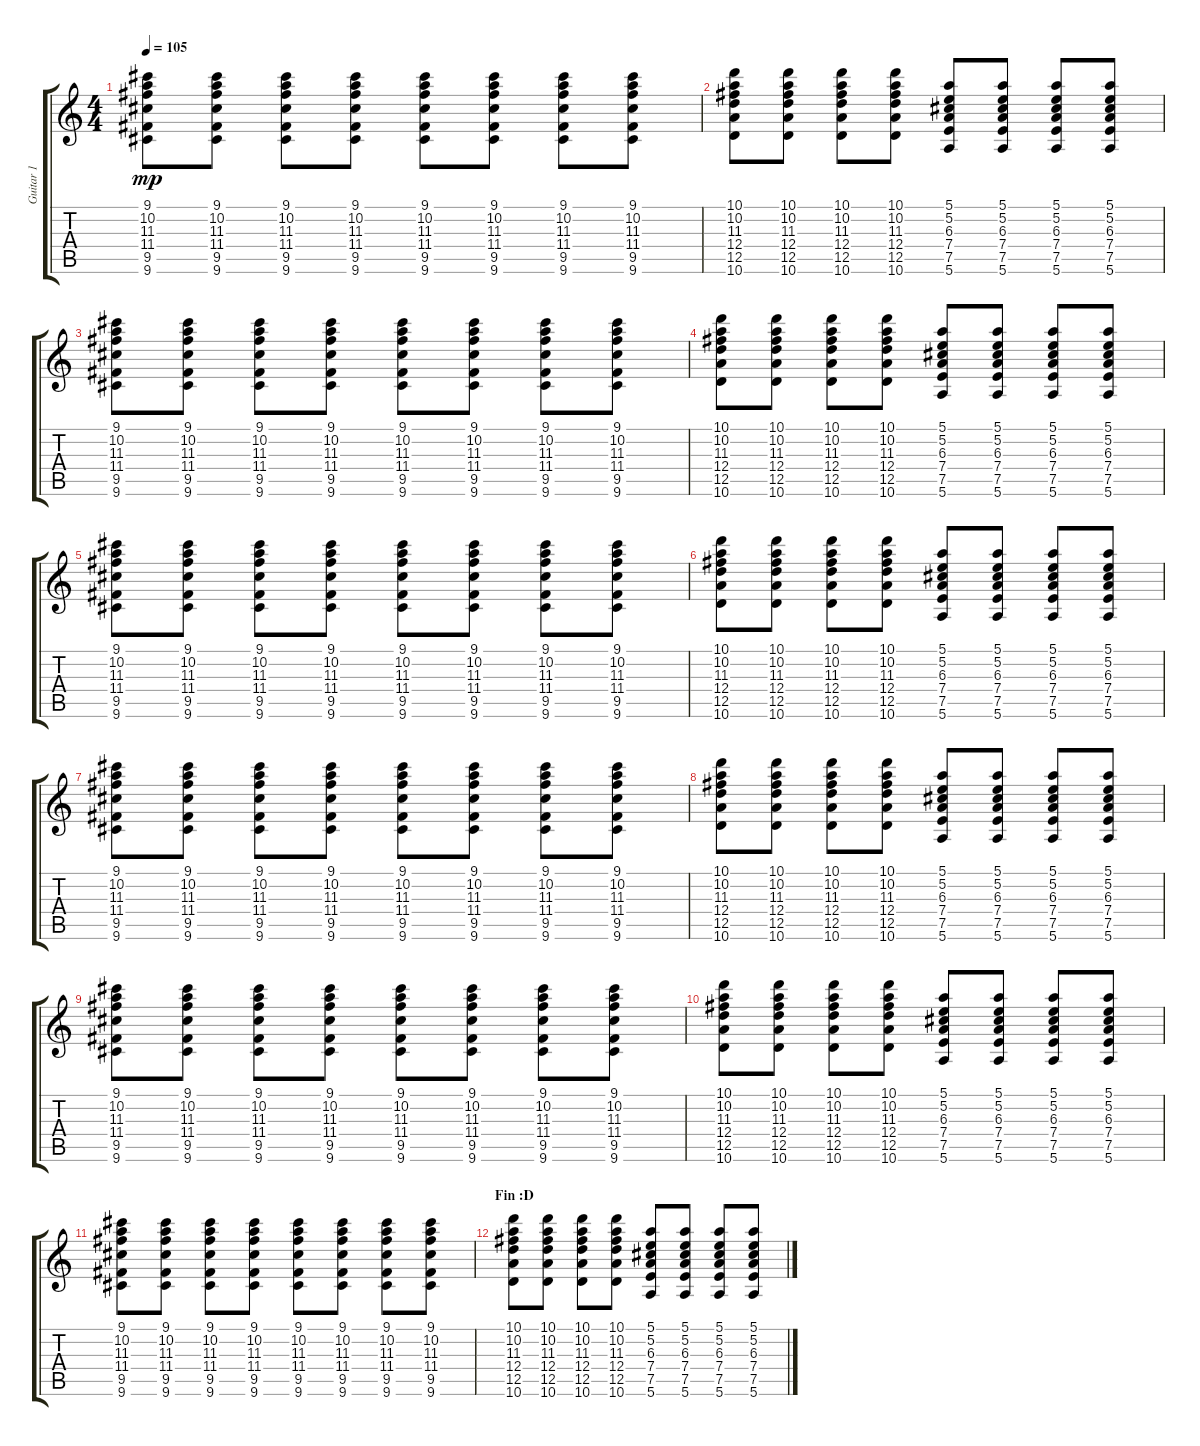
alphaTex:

\track ("Guitar 1" "Guitar 1") {instrument overdrivenguitar}
\staff {score tabs}
\tuning (E4 B3 G3 D3 A2 E2) {hide}
\ts (4 4)
\tempo 105
\clef g2
\ks c
(9.1 10.2 11.3 11.4 9.5 9.6).8{dy mp} (9.1 10.2 11.3 11.4 9.5 9.6).8 (9.1 10.2 11.3 11.4 9.5 9.6).8 (9.1 10.2 11.3 11.4 9.5 9.6).8 (9.1 10.2 11.3 11.4 9.5 9.6).8 (9.1 10.2 11.3 11.4 9.5 9.6).8 (9.1 10.2 11.3 11.4 9.5 9.6).8 (9.1 10.2 11.3 11.4 9.5 9.6).8 |
(10.1 10.2 11.3 12.4 12.5 10.6).8 (10.1 10.2 11.3 12.4 12.5 10.6).8 (10.1 10.2 11.3 12.4 12.5 10.6).8 (10.1 10.2 11.3 12.4 12.5 10.6).8 (5.1 5.2 6.3 7.4 7.5 5.6).8 (5.1 5.2 6.3 7.4 7.5 5.6).8 (5.1 5.2 6.3 7.4 7.5 5.6).8 (5.1 5.2 6.3 7.4 7.5 5.6).8 |
(9.1 10.2 11.3 11.4 9.5 9.6).8 (9.1 10.2 11.3 11.4 9.5 9.6).8 (9.1 10.2 11.3 11.4 9.5 9.6).8 (9.1 10.2 11.3 11.4 9.5 9.6).8 (9.1 10.2 11.3 11.4 9.5 9.6).8 (9.1 10.2 11.3 11.4 9.5 9.6).8 (9.1 10.2 11.3 11.4 9.5 9.6).8 (9.1 10.2 11.3 11.4 9.5 9.6).8 |
(10.1 10.2 11.3 12.4 12.5 10.6).8 (10.1 10.2 11.3 12.4 12.5 10.6).8 (10.1 10.2 11.3 12.4 12.5 10.6).8 (10.1 10.2 11.3 12.4 12.5 10.6).8 (5.1 5.2 6.3 7.4 7.5 5.6).8 (5.1 5.2 6.3 7.4 7.5 5.6).8 (5.1 5.2 6.3 7.4 7.5 5.6).8 (5.1 5.2 6.3 7.4 7.5 5.6).8 |
(9.1 10.2 11.3 11.4 9.5 9.6).8 (9.1 10.2 11.3 11.4 9.5 9.6).8 (9.1 10.2 11.3 11.4 9.5 9.6).8 (9.1 10.2 11.3 11.4 9.5 9.6).8 (9.1 10.2 11.3 11.4 9.5 9.6).8 (9.1 10.2 11.3 11.4 9.5 9.6).8 (9.1 10.2 11.3 11.4 9.5 9.6).8 (9.1 10.2 11.3 11.4 9.5 9.6).8 |
(10.1 10.2 11.3 12.4 12.5 10.6).8 (10.1 10.2 11.3 12.4 12.5 10.6).8 (10.1 10.2 11.3 12.4 12.5 10.6).8 (10.1 10.2 11.3 12.4 12.5 10.6).8 (5.1 5.2 6.3 7.4 7.5 5.6).8 (5.1 5.2 6.3 7.4 7.5 5.6).8 (5.1 5.2 6.3 7.4 7.5 5.6).8 (5.1 5.2 6.3 7.4 7.5 5.6).8 |
(9.1 10.2 11.3 11.4 9.5 9.6).8 (9.1 10.2 11.3 11.4 9.5 9.6).8 (9.1 10.2 11.3 11.4 9.5 9.6).8 (9.1 10.2 11.3 11.4 9.5 9.6).8 (9.1 10.2 11.3 11.4 9.5 9.6).8 (9.1 10.2 11.3 11.4 9.5 9.6).8 (9.1 10.2 11.3 11.4 9.5 9.6).8 (9.1 10.2 11.3 11.4 9.5 9.6).8 |
(10.1 10.2 11.3 12.4 12.5 10.6).8 (10.1 10.2 11.3 12.4 12.5 10.6).8 (10.1 10.2 11.3 12.4 12.5 10.6).8 (10.1 10.2 11.3 12.4 12.5 10.6).8 (5.1 5.2 6.3 7.4 7.5 5.6).8 (5.1 5.2 6.3 7.4 7.5 5.6).8 (5.1 5.2 6.3 7.4 7.5 5.6).8 (5.1 5.2 6.3 7.4 7.5 5.6).8 |
(9.1 10.2 11.3 11.4 9.5 9.6).8 (9.1 10.2 11.3 11.4 9.5 9.6).8 (9.1 10.2 11.3 11.4 9.5 9.6).8 (9.1 10.2 11.3 11.4 9.5 9.6).8 (9.1 10.2 11.3 11.4 9.5 9.6).8 (9.1 10.2 11.3 11.4 9.5 9.6).8 (9.1 10.2 11.3 11.4 9.5 9.6).8 (9.1 10.2 11.3 11.4 9.5 9.6).8 |
(10.1 10.2 11.3 12.4 12.5 10.6).8 (10.1 10.2 11.3 12.4 12.5 10.6).8 (10.1 10.2 11.3 12.4 12.5 10.6).8 (10.1 10.2 11.3 12.4 12.5 10.6).8 (5.1 5.2 6.3 7.4 7.5 5.6).8 (5.1 5.2 6.3 7.4 7.5 5.6).8 (5.1 5.2 6.3 7.4 7.5 5.6).8 (5.1 5.2 6.3 7.4 7.5 5.6).8 |
(9.1 10.2 11.3 11.4 9.5 9.6).8 (9.1 10.2 11.3 11.4 9.5 9.6).8 (9.1 10.2 11.3 11.4 9.5 9.6).8 (9.1 10.2 11.3 11.4 9.5 9.6).8 (9.1 10.2 11.3 11.4 9.5 9.6).8 (9.1 10.2 11.3 11.4 9.5 9.6).8 (9.1 10.2 11.3 11.4 9.5 9.6).8 (9.1 10.2 11.3 11.4 9.5 9.6).8 |
\section ("" "Fin :D")
(10.1 10.2 11.3 12.4 12.5 10.6).8 (10.1 10.2 11.3 12.4 12.5 10.6).8 (10.1 10.2 11.3 12.4 12.5 10.6).8 (10.1 10.2 11.3 12.4 12.5 10.6).8 (5.1 5.2 6.3 7.4 7.5 5.6).8 (5.1 5.2 6.3 7.4 7.5 5.6).8 (5.1 5.2 6.3 7.4 7.5 5.6).8 (5.1 5.2 6.3 7.4 7.5 5.6).8
